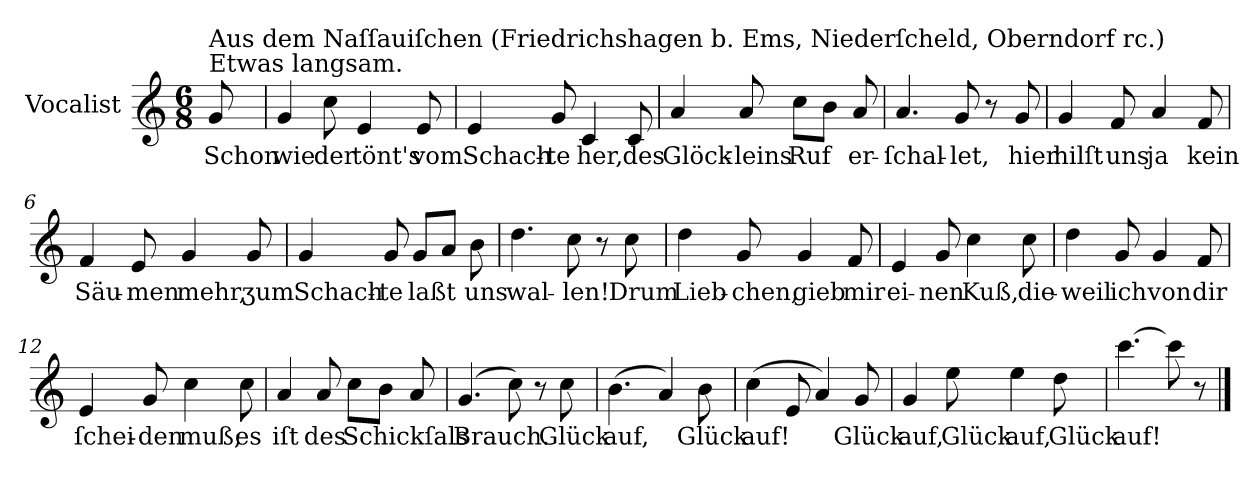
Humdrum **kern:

**kern	**text
*part1	*part1
*staff1	*staff1
*I"Vocalist	*
*k[]	*
*C:	*
*M6/8	*
=	=
!LO:TX:a:t=Etwas langsam.	!
!LO:TX:a:t=Aus dem Naſſauiſchen (Friedrichshagen b. Ems, Niederſcheld, Oberndorf rc.)	!
8g	Schon
=1	=1
4g	wie
8cc	der
4e	tönt's
8e	vom
=2	=2
4e	Schach-
8g	-te
4c	her,
8c	des
=3	=3
4a	Glöck-
8a	-leins
8ccL	Ruf
8bJ	.
8a	er-
=4	=4
4.a	-ſchal-
8g	-let,
8r	.
8g	hier
=5	=5
4g	hilſt
8f	uns
4a	ja
8f	kein
=6	=6
4f	Säu-
8e	-men
4g	mehr,
8g	ʒum
=7	=7
4g	Schach-
8g	-te
8gL	laßt
8aJ	.
8b	uns
=8	=8
4.dd	wal-
8cc	-len!
8r	.
8cc	Drum
=9	=9
4dd	Lieb-
8g	-chen,
4g	gieb
8f	mir
=10	=10
4e	ei-
8g	-nen
4cc	Kuß,
8cc	die-
=11	=11
4dd	-weil
8g	ich
4g	von
8f	dir
=12	=12
4e	ſchei-
8g	-den
4cc	muß;
8cc	es
=13	=13
4a	iſt
8a	des
8ccL	Schickſals
8bJ	.
8a	.
=14	=14
(4.g	Brauch.
8cc)	.
8r	.
8cc	Glück
=15	=15
(4.b	auf,
4a)	.
8b	Glück
=16	=16
(4cc	auf!
8e	.
4a)	.
8g	Glück
=17	=17
4g	auf,
8ee	Glück
4ee	auf,
8dd	Glück
=18	=18
[4.ccc	auf!
8ccc]	.
8r	.
==	==
*-	*-
